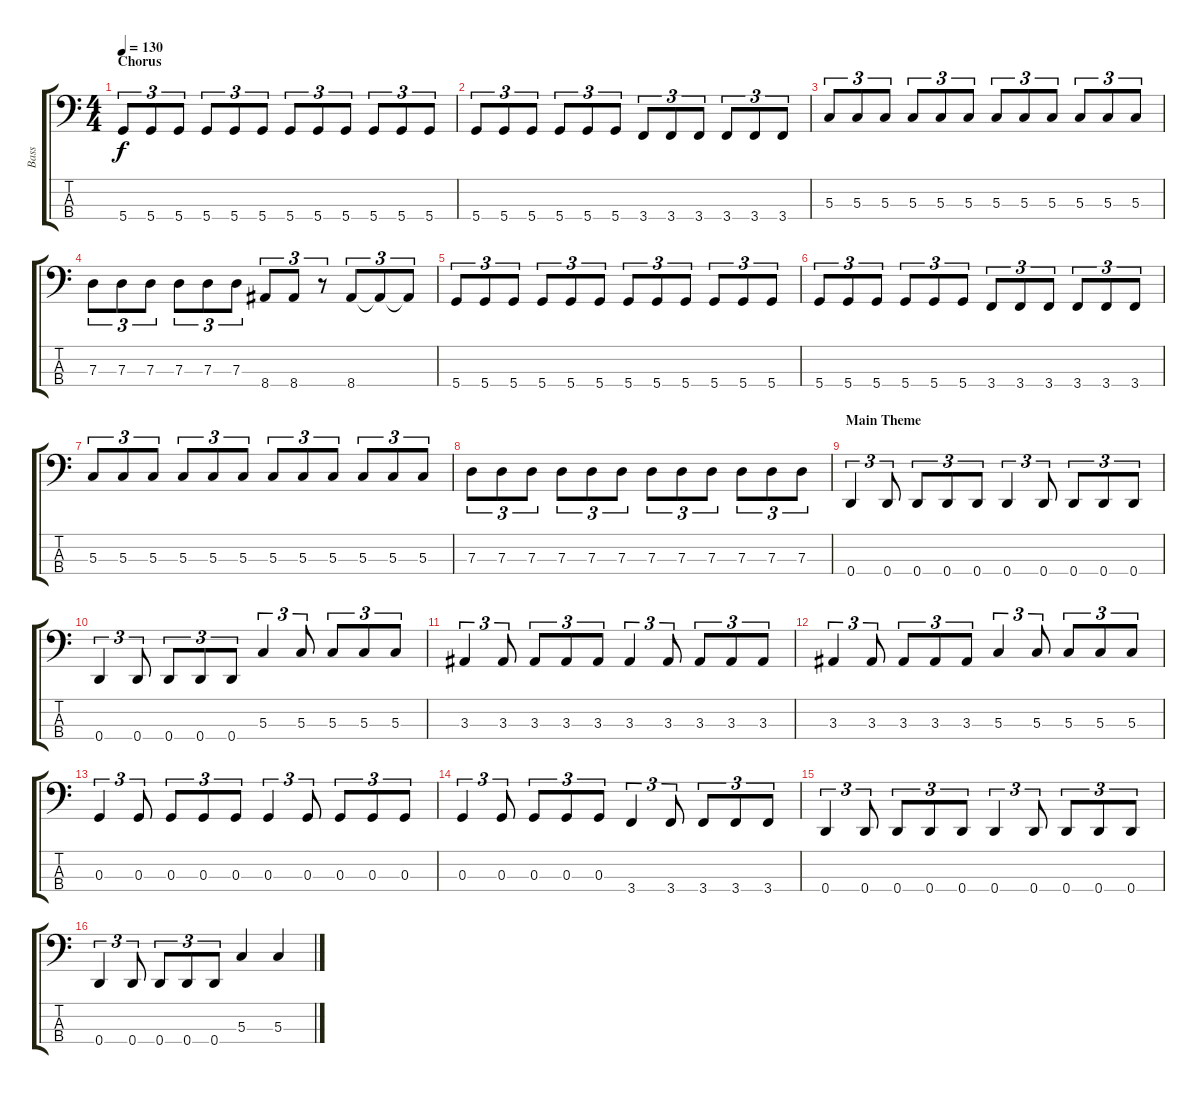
\track ("Bass" "Bass") {instrument electricbassfinger}
\staff {score tabs}
\tuning (F2 C2 G1 D1) {hide}
\ts (4 4)
\section ("" "Chorus")
\tempo 130
\clef f4
\ks c
5.4.8{tu (3 2) dy f} 5.4.8{tu (3 2)} 5.4.8{tu (3 2)} 5.4.8{tu (3 2)} 5.4.8{tu (3 2)} 5.4.8{tu (3 2)} 5.4.8{tu (3 2)} 5.4.8{tu (3 2)} 5.4.8{tu (3 2)} 5.4.8{tu (3 2)} 5.4.8{tu (3 2)} 5.4.8{tu (3 2)} |
5.4.8{tu (3 2)} 5.4.8{tu (3 2)} 5.4.8{tu (3 2)} 5.4.8{tu (3 2)} 5.4.8{tu (3 2)} 5.4.8{tu (3 2)} 3.4.8{tu (3 2)} 3.4.8{tu (3 2)} 3.4.8{tu (3 2)} 3.4.8{tu (3 2)} 3.4.8{tu (3 2)} 3.4.8{tu (3 2)} |
5.3.8{tu (3 2)} 5.3.8{tu (3 2)} 5.3.8{tu (3 2)} 5.3.8{tu (3 2)} 5.3.8{tu (3 2)} 5.3.8{tu (3 2)} 5.3.8{tu (3 2)} 5.3.8{tu (3 2)} 5.3.8{tu (3 2)} 5.3.8{tu (3 2)} 5.3.8{tu (3 2)} 5.3.8{tu (3 2)} |
7.3.8{tu (3 2)} 7.3.8{tu (3 2)} 7.3.8{tu (3 2)} 7.3.8{tu (3 2)} 7.3.8{tu (3 2)} 7.3.8{tu (3 2)} 8.4.8{tu (3 2)} 8.4.8{tu (3 2)} r.8{tu (3 2)} 8.4.8{tu (3 2)} 8.4{t}.8{tu (3 2)} 8.4{t}.8{tu (3 2)} |
5.4.8{tu (3 2)} 5.4.8{tu (3 2)} 5.4.8{tu (3 2)} 5.4.8{tu (3 2)} 5.4.8{tu (3 2)} 5.4.8{tu (3 2)} 5.4.8{tu (3 2)} 5.4.8{tu (3 2)} 5.4.8{tu (3 2)} 5.4.8{tu (3 2)} 5.4.8{tu (3 2)} 5.4.8{tu (3 2)} |
5.4.8{tu (3 2)} 5.4.8{tu (3 2)} 5.4.8{tu (3 2)} 5.4.8{tu (3 2)} 5.4.8{tu (3 2)} 5.4.8{tu (3 2)} 3.4.8{tu (3 2)} 3.4.8{tu (3 2)} 3.4.8{tu (3 2)} 3.4.8{tu (3 2)} 3.4.8{tu (3 2)} 3.4.8{tu (3 2)} |
5.3.8{tu (3 2)} 5.3.8{tu (3 2)} 5.3.8{tu (3 2)} 5.3.8{tu (3 2)} 5.3.8{tu (3 2)} 5.3.8{tu (3 2)} 5.3.8{tu (3 2)} 5.3.8{tu (3 2)} 5.3.8{tu (3 2)} 5.3.8{tu (3 2)} 5.3.8{tu (3 2)} 5.3.8{tu (3 2)} |
7.3.8{tu (3 2)} 7.3.8{tu (3 2)} 7.3.8{tu (3 2)} 7.3.8{tu (3 2)} 7.3.8{tu (3 2)} 7.3.8{tu (3 2)} 7.3.8{tu (3 2)} 7.3.8{tu (3 2)} 7.3.8{tu (3 2)} 7.3.8{tu (3 2)} 7.3.8{tu (3 2)} 7.3.8{tu (3 2)} |
\section ("" "Main Theme")
0.4.4{tu (3 2)} 0.4.8{tu (3 2)} 0.4.8{tu (3 2)} 0.4.8{tu (3 2)} 0.4.8{tu (3 2)} 0.4.4{tu (3 2)} 0.4.8{tu (3 2)} 0.4.8{tu (3 2)} 0.4.8{tu (3 2)} 0.4.8{tu (3 2)} |
0.4.4{tu (3 2)} 0.4.8{tu (3 2)} 0.4.8{tu (3 2)} 0.4.8{tu (3 2)} 0.4.8{tu (3 2)} 5.3.4{tu (3 2)} 5.3.8{tu (3 2)} 5.3.8{tu (3 2)} 5.3.8{tu (3 2)} 5.3.8{tu (3 2)} |
3.3.4{tu (3 2)} 3.3.8{tu (3 2)} 3.3.8{tu (3 2)} 3.3.8{tu (3 2)} 3.3.8{tu (3 2)} 3.3.4{tu (3 2)} 3.3.8{tu (3 2)} 3.3.8{tu (3 2)} 3.3.8{tu (3 2)} 3.3.8{tu (3 2)} |
3.3.4{tu (3 2)} 3.3.8{tu (3 2)} 3.3.8{tu (3 2)} 3.3.8{tu (3 2)} 3.3.8{tu (3 2)} 5.3.4{tu (3 2)} 5.3.8{tu (3 2)} 5.3.8{tu (3 2)} 5.3.8{tu (3 2)} 5.3.8{tu (3 2)} |
0.3.4{tu (3 2)} 0.3.8{tu (3 2)} 0.3.8{tu (3 2)} 0.3.8{tu (3 2)} 0.3.8{tu (3 2)} 0.3.4{tu (3 2)} 0.3.8{tu (3 2)} 0.3.8{tu (3 2)} 0.3.8{tu (3 2)} 0.3.8{tu (3 2)} |
0.3.4{tu (3 2)} 0.3.8{tu (3 2)} 0.3.8{tu (3 2)} 0.3.8{tu (3 2)} 0.3.8{tu (3 2)} 3.4.4{tu (3 2)} 3.4.8{tu (3 2)} 3.4.8{tu (3 2)} 3.4.8{tu (3 2)} 3.4.8{tu (3 2)} |
0.4.4{tu (3 2)} 0.4.8{tu (3 2)} 0.4.8{tu (3 2)} 0.4.8{tu (3 2)} 0.4.8{tu (3 2)} 0.4.4{tu (3 2)} 0.4.8{tu (3 2)} 0.4.8{tu (3 2)} 0.4.8{tu (3 2)} 0.4.8{tu (3 2)} |
0.4.4{tu (3 2)} 0.4.8{tu (3 2)} 0.4.8{tu (3 2)} 0.4.8{tu (3 2)} 0.4.8{tu (3 2)} 5.3.4 5.3.4
